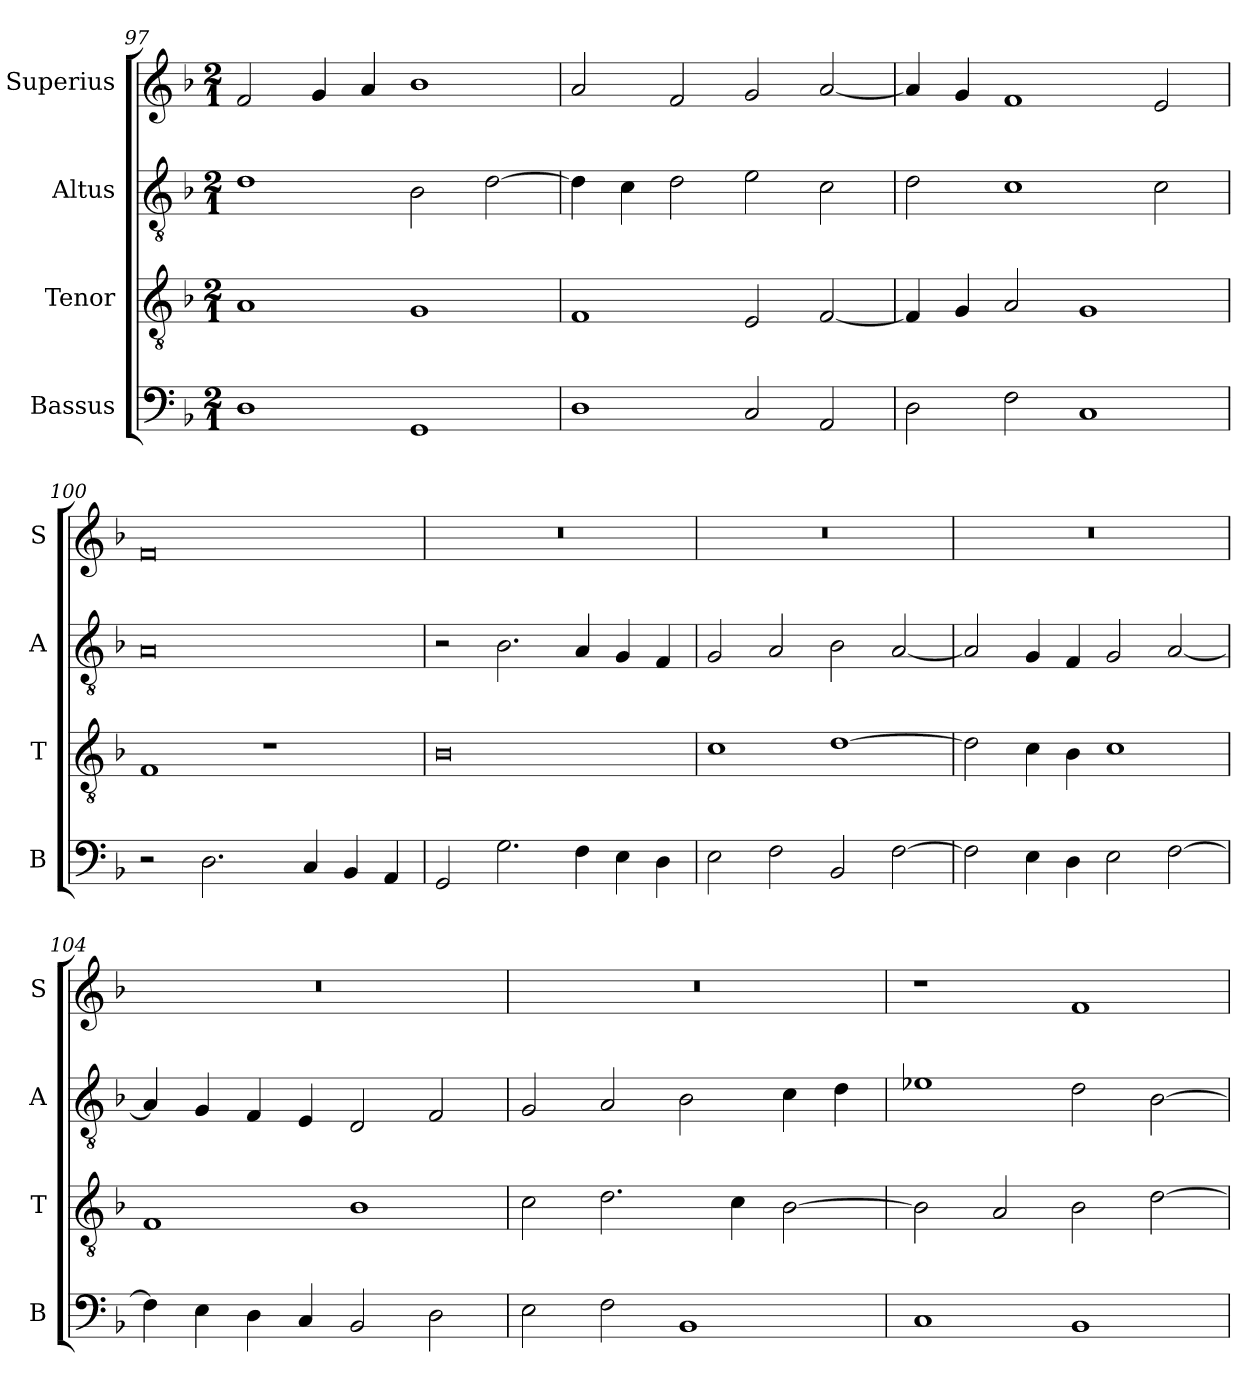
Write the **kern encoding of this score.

**kern	**kern	**kern	**kern
*part4	*part3	*part2	*part1
*staff4	*staff3	*staff2	*staff1
*I"Bassus	*I"Tenor	*I"Altus	*I"Superius
*I'B	*I'T	*I'A	*I'S
*clefF4	*clefGv2	*clefGv2	*clefG2
*k[b-]	*k[b-]	*k[b-]	*k[b-]
*M2/1	*M2/1	*M2/1	*M2/1
=97	=97	=97	=97
1D	1A	1d	2f/
.	.	.	4g/
.	.	.	4a/
1GG	1G	2B-\	1b-
.	.	[2d\	.
=98	=98	=98	=98
1D	1F	4d\]	2a/
.	.	4c\	.
.	.	2d\	2f/
2C/	2E/	2e\	2g/
2AA/	[2F/	2c\	[2a/
=99	=99	=99	=99
2D\	4F/]	2d\	4a/]
.	4G/	.	4g/
2F\	2A/	1c	1f
1C	1G	.	.
.	.	2c\	2e/
=100	=100	=100	=100
2r	1F	0A	0f
2.D\	.	.	.
.	1r	.	.
4C/	.	.	.
4BB-/	.	.	.
4AA/	.	.	.
=101	=101	=101	=101
2GG/	0B-	2r	0r
2.G\	.	2.B-\	.
4F\	.	4A/	.
4E\	.	4G/	.
4D\	.	4F/	.
=102	=102	=102	=102
2E\	1c	2G/	0r
2F\	.	2A/	.
2BB-/	[1d	2B-\	.
[2F\	.	[2A/	.
=103	=103	=103	=103
2F\]	2d\]	2A/]	0r
4E\	4c\	4G/	.
4D\	4B-\	4F/	.
2E\	1c	2G/	.
[2F\	.	[2A/	.
=104	=104	=104	=104
4F\]	1F	4A/]	0r
4E\	.	4G/	.
4D\	.	4F/	.
4C/	.	4E/	.
2BB-/	1B-	2D/	.
2D\	.	2F/	.
=105	=105	=105	=105
2E\	2c\	2G/	0r
2F\	2.d\	2A/	.
1BB-	.	2B-\	.
.	4c\	.	.
.	[2B-\	4c\	.
.	.	4d\	.
=106	=106	=106	=106
1C	2B-\]	1e-X	1r
.	2A/	.	.
1BB-	2B-\	2d\	1f
.	[2d\	[2B-\	.
=	=	=	=
*-	*-	*-	*-
